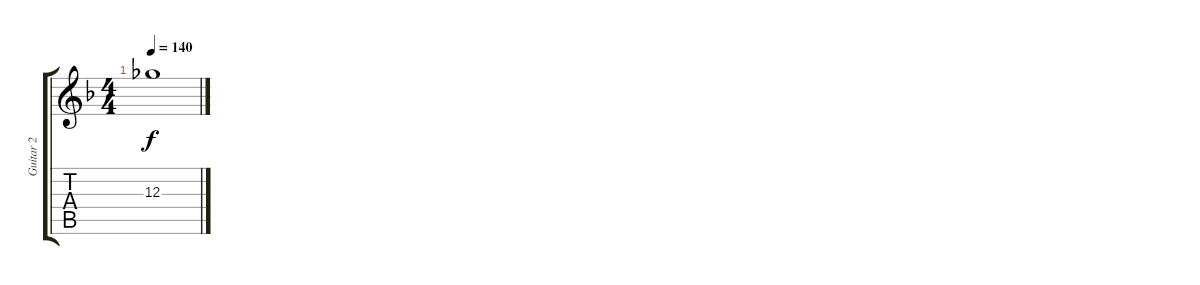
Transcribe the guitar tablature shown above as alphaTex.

\track ("Guitar 2" "Guitar 2") {instrument acousticguitarnylon}
\staff {score tabs}
\tuning (Eb4 Bb3 Gb3 Db3 Ab2 Eb2) {hide}
\ts (4 4)
\tempo 140
\clef g2
\ks f
12.3{t}.1{dy f}
